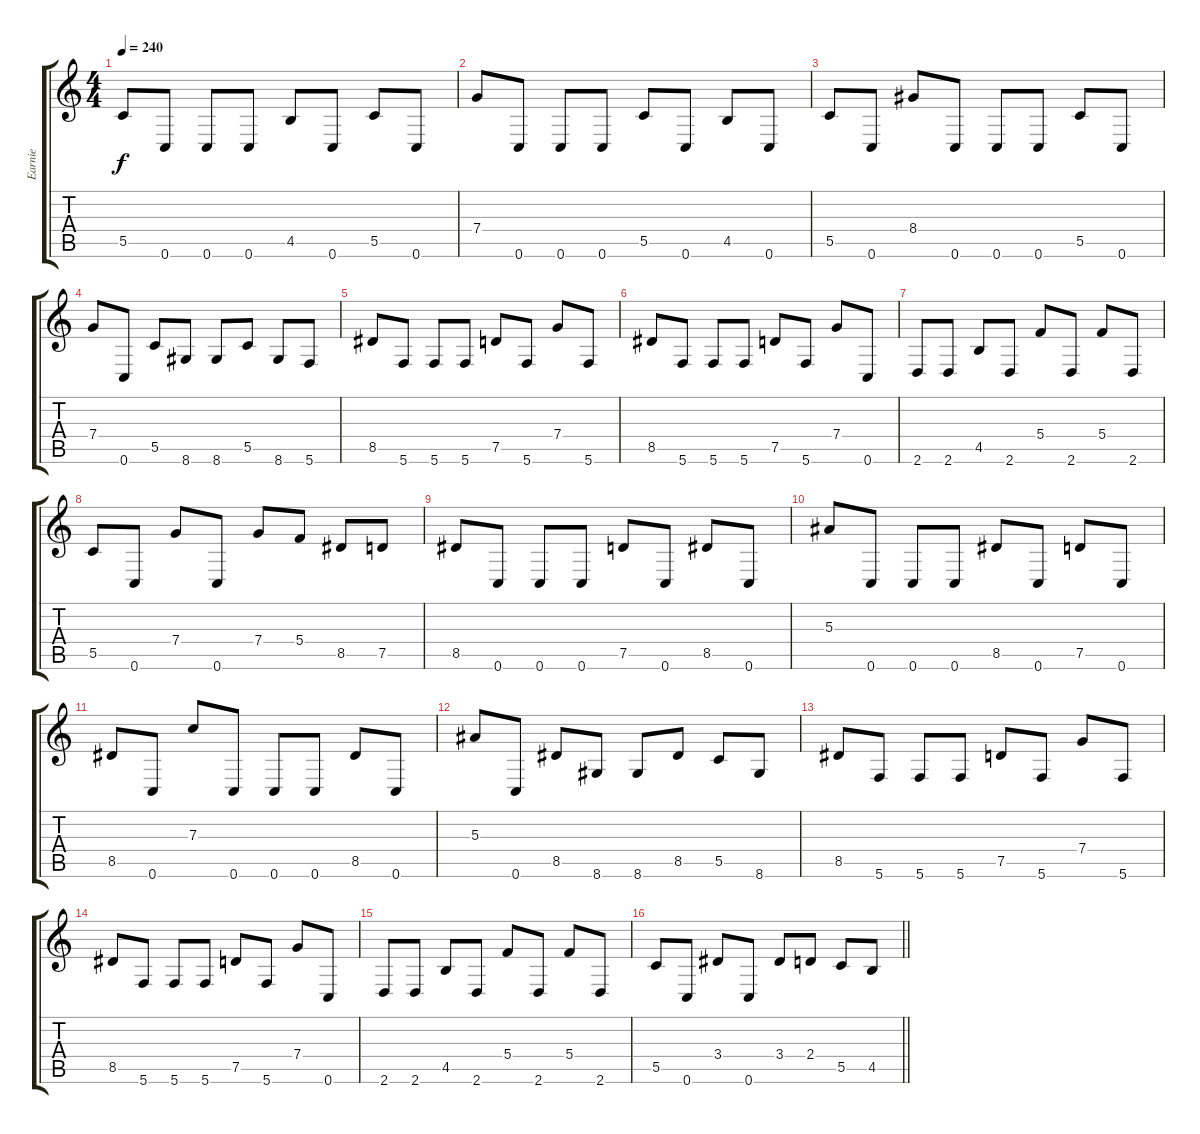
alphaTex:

\track ("Earnie" "Earnie") {instrument overdrivenguitar}
\staff {score tabs}
\tuning (D4 A3 F3 C3 G2 C2) {hide}
\ts (4 4)
\tempo 240
\clef g2
\ks c
5.5.8{dy f} 0.6.8 0.6.8 0.6.8 4.5.8 0.6.8 5.5.8 0.6.8 |
7.4.8 0.6.8 0.6.8 0.6.8 5.5.8 0.6.8 4.5.8 0.6.8 |
5.5.8 0.6.8 8.4.8 0.6.8 0.6.8 0.6.8 5.5.8 0.6.8 |
7.4.8 0.6.8 5.5.8 8.6.8 8.6.8 5.5.8 8.6.8 5.6.8 |
8.5.8 5.6.8 5.6.8 5.6.8 7.5.8 5.6.8 7.4.8 5.6.8 |
8.5.8 5.6.8 5.6.8 5.6.8 7.5.8 5.6.8 7.4.8 0.6.8 |
2.6.8 2.6.8 4.5.8 2.6.8 5.4.8 2.6.8 5.4.8 2.6.8 |
5.5.8 0.6.8 7.4.8 0.6.8 7.4.8 5.4.8 8.5.8 7.5.8 |
8.5.8 0.6.8 0.6.8 0.6.8 7.5.8 0.6.8 8.5.8 0.6.8 |
5.3.8 0.6.8 0.6.8 0.6.8 8.5.8 0.6.8 7.5.8 0.6.8 |
8.5.8 0.6.8 7.3.8 0.6.8 0.6.8 0.6.8 8.5.8 0.6.8 |
5.3.8 0.6.8 8.5.8 8.6.8 8.6.8 8.5.8 5.5.8 8.6.8 |
8.5.8 5.6.8 5.6.8 5.6.8 7.5.8 5.6.8 7.4.8 5.6.8 |
8.5.8 5.6.8 5.6.8 5.6.8 7.5.8 5.6.8 7.4.8 0.6.8 |
2.6.8 2.6.8 4.5.8 2.6.8 5.4.8 2.6.8 5.4.8 2.6.8 |
\barLineRight lightlight
5.5.8 0.6.8 3.4.8 0.6.8 3.4.8 2.4.8 5.5.8 4.5.8
